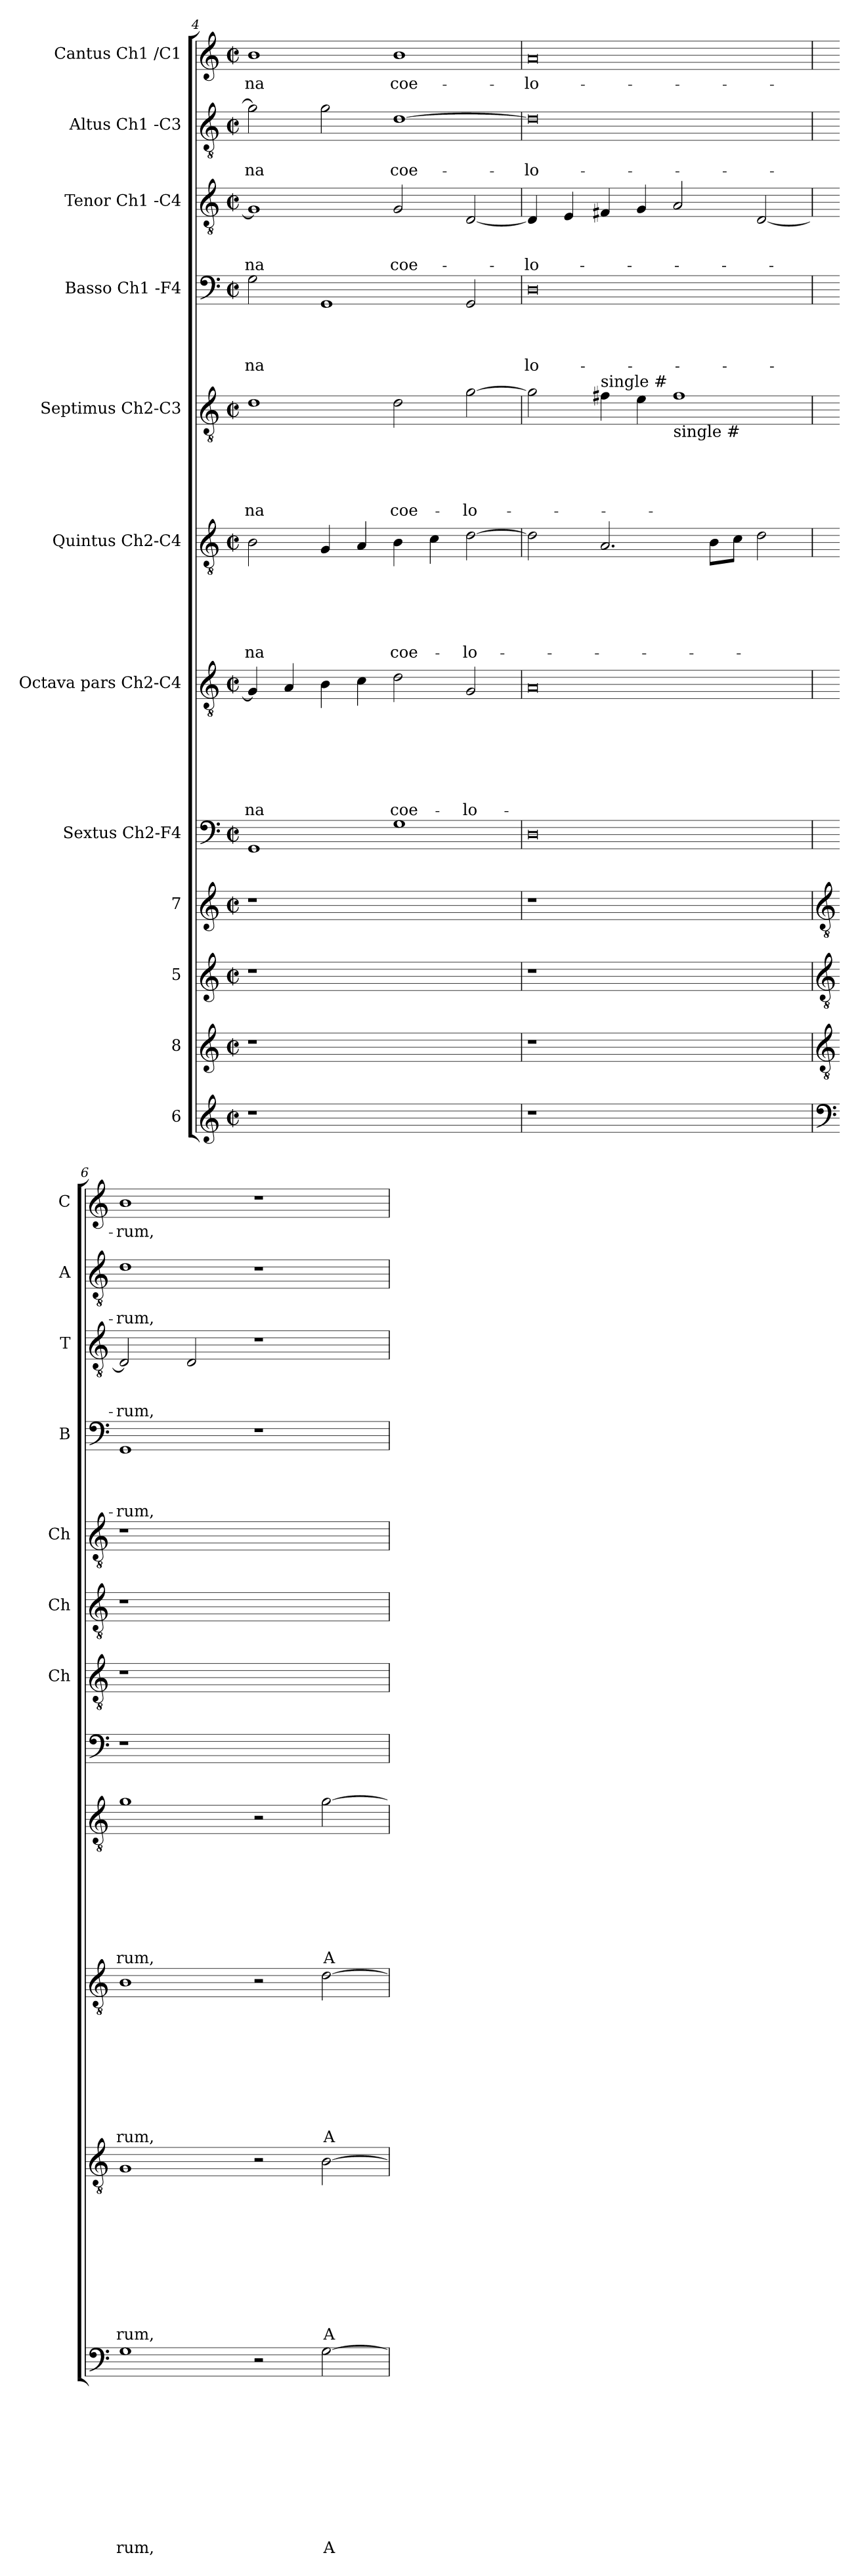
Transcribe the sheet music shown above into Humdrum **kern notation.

**kern	**text	**text	**text	**text	**text	**text	**text	**text	**text	**text	**text	**kern	**text	**text	**text	**text	**text	**text	**text	**text	**text	**text	**kern	**text	**text	**text	**text	**text	**text	**text	**text	**text	**kern	**text	**text	**text	**text	**text	**text	**text	**text	**kern	**kern	**text	**text	**text	**text	**text	**text	**text	**kern	**text	**text	**text	**text	**text	**text	**kern	**text	**text	**text	**text	**text	**kern	**text	**text	**text	**text	**kern	**text	**text	**text	**kern	**text	**text	**kern	**text
*part12	*part12	*part12	*part12	*part12	*part12	*part12	*part12	*part12	*part12	*part12	*part12	*part11	*part11	*part11	*part11	*part11	*part11	*part11	*part11	*part11	*part11	*part11	*part10	*part10	*part10	*part10	*part10	*part10	*part10	*part10	*part10	*part10	*part9	*part9	*part9	*part9	*part9	*part9	*part9	*part9	*part9	*part8	*part7	*part7	*part7	*part7	*part7	*part7	*part7	*part7	*part6	*part6	*part6	*part6	*part6	*part6	*part6	*part5	*part5	*part5	*part5	*part5	*part5	*part4	*part4	*part4	*part4	*part4	*part3	*part3	*part3	*part3	*part2	*part2	*part2	*part1	*part1
*staff12	*staff12	*staff12	*staff12	*staff12	*staff12	*staff12	*staff12	*staff12	*staff12	*staff12	*staff12	*staff11	*staff11	*staff11	*staff11	*staff11	*staff11	*staff11	*staff11	*staff11	*staff11	*staff11	*staff10	*staff10	*staff10	*staff10	*staff10	*staff10	*staff10	*staff10	*staff10	*staff10	*staff9	*staff9	*staff9	*staff9	*staff9	*staff9	*staff9	*staff9	*staff9	*staff8	*staff7	*staff7	*staff7	*staff7	*staff7	*staff7	*staff7	*staff7	*staff6	*staff6	*staff6	*staff6	*staff6	*staff6	*staff6	*staff5	*staff5	*staff5	*staff5	*staff5	*staff5	*staff4	*staff4	*staff4	*staff4	*staff4	*staff3	*staff3	*staff3	*staff3	*staff2	*staff2	*staff2	*staff1	*staff1
*I"6	*	*	*	*	*	*	*	*	*	*	*	*I"8	*	*	*	*	*	*	*	*	*	*	*I"5	*	*	*	*	*	*	*	*	*	*I"7	*	*	*	*	*	*	*	*	*I"Sextus Ch2-F4	*I"Octava pars Ch2-C4	*	*	*	*	*	*	*	*I"Quintus Ch2-C4	*	*	*	*	*	*	*I"Septimus Ch2-C3	*	*	*	*	*	*I"Basso Ch1 -F4	*	*	*	*	*I"Tenor Ch1 -C4	*	*	*	*I"Altus Ch1 -C3	*	*	*I"Cantus Ch1 /C1	*
*	*	*	*	*	*	*	*	*	*	*	*	*	*	*	*	*	*	*	*	*	*	*	*	*	*	*	*	*	*	*	*	*	*	*	*	*	*	*	*	*	*	*	*I'Ch	*	*	*	*	*	*	*	*I'Ch	*	*	*	*	*	*	*I'Ch	*	*	*	*	*	*I'B	*	*	*	*	*I'T	*	*	*	*I'A	*	*	*I'C	*
*clefG2	*	*	*	*	*	*	*	*	*	*	*	*clefG2	*	*	*	*	*	*	*	*	*	*	*clefG2	*	*	*	*	*	*	*	*	*	*clefG2	*	*	*	*	*	*	*	*	*clefF4	*clefGv2	*	*	*	*	*	*	*	*clefGv2	*	*	*	*	*	*	*clefGv2	*	*	*	*	*	*clefF4	*	*	*	*	*clefGv2	*	*	*	*clefGv2	*	*	*clefG2	*
*k[]	*	*	*	*	*	*	*	*	*	*	*	*k[]	*	*	*	*	*	*	*	*	*	*	*k[]	*	*	*	*	*	*	*	*	*	*k[]	*	*	*	*	*	*	*	*	*k[]	*k[]	*	*	*	*	*	*	*	*k[]	*	*	*	*	*	*	*k[]	*	*	*	*	*	*k[]	*	*	*	*	*k[]	*	*	*	*k[]	*	*	*k[]	*
*C:	*	*	*	*	*	*	*	*	*	*	*	*C:	*	*	*	*	*	*	*	*	*	*	*C:	*	*	*	*	*	*	*	*	*	*C:	*	*	*	*	*	*	*	*	*C:	*C:	*	*	*	*	*	*	*	*C:	*	*	*	*	*	*	*C:	*	*	*	*	*	*C:	*	*	*	*	*C:	*	*	*	*C:	*	*	*C:	*
*M2/2	*	*	*	*	*	*	*	*	*	*	*	*M2/2	*	*	*	*	*	*	*	*	*	*	*M2/2	*	*	*	*	*	*	*	*	*	*M2/2	*	*	*	*	*	*	*	*	*M2/2	*M2/2	*	*	*	*	*	*	*	*M2/2	*	*	*	*	*	*	*M2/2	*	*	*	*	*	*M2/2	*	*	*	*	*M2/2	*	*	*	*M2/2	*	*	*M2/2	*
*met(c|)	*	*	*	*	*	*	*	*	*	*	*	*met(c|)	*	*	*	*	*	*	*	*	*	*	*met(c|)	*	*	*	*	*	*	*	*	*	*met(c|)	*	*	*	*	*	*	*	*	*met(c|)	*met(c|)	*	*	*	*	*	*	*	*met(c|)	*	*	*	*	*	*	*met(c|)	*	*	*	*	*	*met(c|)	*	*	*	*	*met(c|)	*	*	*	*met(c|)	*	*	*met(c|)	*
=4	=4	=4	=4	=4	=4	=4	=4	=4	=4	=4	=4	=4	=4	=4	=4	=4	=4	=4	=4	=4	=4	=4	=4	=4	=4	=4	=4	=4	=4	=4	=4	=4	=4	=4	=4	=4	=4	=4	=4	=4	=4	=4	=4	=4	=4	=4	=4	=4	=4	=4	=4	=4	=4	=4	=4	=4	=4	=4	=4	=4	=4	=4	=4	=4	=4	=4	=4	=4	=4	=4	=4	=4	=4	=4	=4	=4	=4
!	!	!	!	!	!	!	!	!	!	!	!	!	!	!	!	!	!	!	!	!	!	!	!	!	!	!	!	!	!	!	!	!	!	!	!	!	!	!	!	!	!	!	!	!	!	!	!	!	!	!LO:LY:a	!	!	!	!	!	!	!LO:LY:a	!	!	!	!	!	!LO:LY:b	!	!	!	!	!LO:LY:a	!	!	!	!LO:LY:a	!	!	!LO:LY:a	!	!LO:LY:b
1r	.	.	.	.	.	.	.	.	.	.	.	1r	.	.	.	.	.	.	.	.	.	.	1r	.	.	.	.	.	.	.	.	.	1r	.	.	.	.	.	.	.	.	1GG	4G/]	.	.	.	.	.	.	-na	2B\	.	.	.	.	.	-na	1d	.	.	.	.	-na	2G\	.	.	.	-na	1G]	.	.	-na	2g\]	.	-na	1b	-na
.	.	.	.	.	.	.	.	.	.	.	.	.	.	.	.	.	.	.	.	.	.	.	.	.	.	.	.	.	.	.	.	.	.	.	.	.	.	.	.	.	.	.	4A/	.	.	.	.	.	.	.	.	.	.	.	.	.	.	.	.	.	.	.	.	.	.	.	.	.	.	.	.	.	.	.	.	.	.
.	.	.	.	.	.	.	.	.	.	.	.	.	.	.	.	.	.	.	.	.	.	.	.	.	.	.	.	.	.	.	.	.	.	.	.	.	.	.	.	.	.	.	4B\	.	.	.	.	.	.	.	4G/	.	.	.	.	.	.	.	.	.	.	.	.	1GG	.	.	.	.	.	.	.	.	2g\	.	.	.	.
.	.	.	.	.	.	.	.	.	.	.	.	.	.	.	.	.	.	.	.	.	.	.	.	.	.	.	.	.	.	.	.	.	.	.	.	.	.	.	.	.	.	.	4c\	.	.	.	.	.	.	.	4A/	.	.	.	.	.	.	.	.	.	.	.	.	.	.	.	.	.	.	.	.	.	.	.	.	.	.
!	!	!	!	!	!	!	!	!	!	!	!	!	!	!	!	!	!	!	!	!	!	!	!	!	!	!	!	!	!	!	!	!	!	!	!	!	!	!	!	!	!	!	!	!	!	!	!	!	!	!LO:LY:a	!	!	!	!	!	!	!LO:LY:a	!	!	!	!	!	!LO:LY:b	!	!	!	!	!	!	!	!	!LO:LY:a	!	!	!LO:LY:a	!	!LO:LY:b
1ryy	.	.	.	.	.	.	.	.	.	.	.	1ryy	.	.	.	.	.	.	.	.	.	.	1ryy	.	.	.	.	.	.	.	.	.	1ryy	.	.	.	.	.	.	.	.	1G	2d\	.	.	.	.	.	.	coe-	4B\	.	.	.	.	.	coe-	2d\	.	.	.	.	coe-	.	.	.	.	.	2G/	.	.	coe-	[>1d	.	coe-	1b	coe-
.	.	.	.	.	.	.	.	.	.	.	.	.	.	.	.	.	.	.	.	.	.	.	.	.	.	.	.	.	.	.	.	.	.	.	.	.	.	.	.	.	.	.	.	.	.	.	.	.	.	.	4c\	.	.	.	.	.	.	.	.	.	.	.	.	.	.	.	.	.	.	.	.	.	.	.	.	.	.
!	!	!	!	!	!	!	!	!	!	!	!	!	!	!	!	!	!	!	!	!	!	!	!	!	!	!	!	!	!	!	!	!	!	!	!	!	!	!	!	!	!	!	!	!	!	!	!	!	!	!LO:LY:a	!	!	!	!	!	!	!LO:LY:a	!	!	!	!	!	!LO:LY:b	!	!	!	!	!	!	!	!	!	!	!	!	!	!
.	.	.	.	.	.	.	.	.	.	.	.	.	.	.	.	.	.	.	.	.	.	.	.	.	.	.	.	.	.	.	.	.	.	.	.	.	.	.	.	.	.	.	2G/	.	.	.	.	.	.	-lo-	[>2d\	.	.	.	.	.	-lo-	[>2g\	.	.	.	.	-lo-	2GG/	.	.	.	.	[<2D/	.	.	.	.	.	.	.	.
=5	=5	=5	=5	=5	=5	=5	=5	=5	=5	=5	=5	=5	=5	=5	=5	=5	=5	=5	=5	=5	=5	=5	=5	=5	=5	=5	=5	=5	=5	=5	=5	=5	=5	=5	=5	=5	=5	=5	=5	=5	=5	=5	=5	=5	=5	=5	=5	=5	=5	=5	=5	=5	=5	=5	=5	=5	=5	=5	=5	=5	=5	=5	=5	=5	=5	=5	=5	=5	=5	=5	=5	=5	=5	=5	=5	=5	=5
!	!	!	!	!	!	!	!	!	!	!	!	!	!	!	!	!	!	!	!	!	!	!	!	!	!	!	!	!	!	!	!	!	!	!	!	!	!	!	!	!	!	!	!	!	!	!	!	!	!	!	!	!	!	!	!	!	!	!	!	!	!	!	!	!	!	!	!	!LO:LY:a	!	!	!	!LO:LY:a	!	!	!LO:LY:a	!	!LO:LY:b
1r	.	.	.	.	.	.	.	.	.	.	.	1r	.	.	.	.	.	.	.	.	.	.	1r	.	.	.	.	.	.	.	.	.	1r	.	.	.	.	.	.	.	.	0D	0A	.	.	.	.	.	.	.	2d\]	.	.	.	.	.	.	2g\]	.	.	.	.	.	0D	.	.	.	lo-	4D/]	.	.	-lo-	0d]	.	-lo-	0a	-lo-
.	.	.	.	.	.	.	.	.	.	.	.	.	.	.	.	.	.	.	.	.	.	.	.	.	.	.	.	.	.	.	.	.	.	.	.	.	.	.	.	.	.	.	.	.	.	.	.	.	.	.	.	.	.	.	.	.	.	.	.	.	.	.	.	.	.	.	.	.	4E/	.	.	.	.	.	.	.	.
!	!	!	!	!	!	!	!	!	!	!	!	!	!	!	!	!	!	!	!	!	!	!	!	!	!	!	!	!	!	!	!	!	!	!	!	!	!	!	!	!	!	!	!	!	!	!	!	!	!	!	!	!	!	!	!	!	!	!LO:TX:a:t=single #	!	!	!	!	!	!	!	!	!	!	!	!	!	!	!	!	!	!	!
.	.	.	.	.	.	.	.	.	.	.	.	.	.	.	.	.	.	.	.	.	.	.	.	.	.	.	.	.	.	.	.	.	.	.	.	.	.	.	.	.	.	.	.	.	.	.	.	.	.	.	2.A/	.	.	.	.	.	.	4f#\	.	.	.	.	.	.	.	.	.	.	4F#X/	.	.	.	.	.	.	.	.
.	.	.	.	.	.	.	.	.	.	.	.	.	.	.	.	.	.	.	.	.	.	.	.	.	.	.	.	.	.	.	.	.	.	.	.	.	.	.	.	.	.	.	.	.	.	.	.	.	.	.	.	.	.	.	.	.	.	4e\	.	.	.	.	.	.	.	.	.	.	4G/	.	.	.	.	.	.	.	.
!	!	!	!	!	!	!	!	!	!	!	!	!	!	!	!	!	!	!	!	!	!	!	!	!	!	!	!	!	!	!	!	!	!	!	!	!	!	!	!	!	!	!	!	!	!	!	!	!	!	!	!	!	!	!	!	!	!	!LO:TX:b:t=single #	!	!	!	!	!	!	!	!	!	!	!	!	!	!	!	!	!	!	!
1ryy	.	.	.	.	.	.	.	.	.	.	.	1ryy	.	.	.	.	.	.	.	.	.	.	1ryy	.	.	.	.	.	.	.	.	.	1ryy	.	.	.	.	.	.	.	.	.	.	.	.	.	.	.	.	.	.	.	.	.	.	.	.	1f#	.	.	.	.	.	.	.	.	.	.	2A/	.	.	.	.	.	.	.	.
.	.	.	.	.	.	.	.	.	.	.	.	.	.	.	.	.	.	.	.	.	.	.	.	.	.	.	.	.	.	.	.	.	.	.	.	.	.	.	.	.	.	.	.	.	.	.	.	.	.	.	8B\L	.	.	.	.	.	.	.	.	.	.	.	.	.	.	.	.	.	.	.	.	.	.	.	.	.	.
.	.	.	.	.	.	.	.	.	.	.	.	.	.	.	.	.	.	.	.	.	.	.	.	.	.	.	.	.	.	.	.	.	.	.	.	.	.	.	.	.	.	.	.	.	.	.	.	.	.	.	8c\J	.	.	.	.	.	.	.	.	.	.	.	.	.	.	.	.	.	.	.	.	.	.	.	.	.	.
.	.	.	.	.	.	.	.	.	.	.	.	.	.	.	.	.	.	.	.	.	.	.	.	.	.	.	.	.	.	.	.	.	.	.	.	.	.	.	.	.	.	.	.	.	.	.	.	.	.	.	2d\	.	.	.	.	.	.	.	.	.	.	.	.	.	.	.	.	.	[<2D/	.	.	.	.	.	.	.	.
!!LO:PB:g=z
=6	=6	=6	=6	=6	=6	=6	=6	=6	=6	=6	=6	=6	=6	=6	=6	=6	=6	=6	=6	=6	=6	=6	=6	=6	=6	=6	=6	=6	=6	=6	=6	=6	=6	=6	=6	=6	=6	=6	=6	=6	=6	=6	=6	=6	=6	=6	=6	=6	=6	=6	=6	=6	=6	=6	=6	=6	=6	=6	=6	=6	=6	=6	=6	=6	=6	=6	=6	=6	=6	=6	=6	=6	=6	=6	=6	=6	=6
*clefF4	*	*	*	*	*	*	*	*	*	*	*	*clefGv2	*	*	*	*	*	*	*	*	*	*	*clefGv2	*	*	*	*	*	*	*	*	*	*clefGv2	*	*	*	*	*	*	*	*	*	*	*	*	*	*	*	*	*	*	*	*	*	*	*	*	*	*	*	*	*	*	*	*	*	*	*	*	*	*	*	*	*	*	*	*
!	!	!	!	!	!	!	!	!	!	!	!LO:LY:a	!	!	!	!	!	!	!	!	!	!	!LO:LY:a	!	!	!	!	!	!	!	!	!	!LO:LY:a	!	!	!	!	!	!	!	!	!LO:LY:b	!	!	!	!	!	!	!	!	!	!	!	!	!	!	!	!	!	!	!	!	!	!	!	!	!	!	!LO:LY:a	!	!	!	!LO:LY:a	!	!	!LO:LY:a	!	!LO:LY:b
1G	.	.	.	.	.	.	.	.	.	.	rum,	1G	.	.	.	.	.	.	.	.	.	rum,	1B	.	.	.	.	.	.	.	.	rum,	1g	.	.	.	.	.	.	.	rum,	1r	1r	.	.	.	.	.	.	.	1r	.	.	.	.	.	.	1r	.	.	.	.	.	1GG	.	.	.	-rum,	2D/]	.	.	-rum,	1d	.	-rum,	1b	-rum,
.	.	.	.	.	.	.	.	.	.	.	.	.	.	.	.	.	.	.	.	.	.	.	.	.	.	.	.	.	.	.	.	.	.	.	.	.	.	.	.	.	.	.	.	.	.	.	.	.	.	.	.	.	.	.	.	.	.	.	.	.	.	.	.	.	.	.	.	.	2D/	.	.	.	.	.	.	.	.
2r	.	.	.	.	.	.	.	.	.	.	.	2r	.	.	.	.	.	.	.	.	.	.	2r	.	.	.	.	.	.	.	.	.	2r	.	.	.	.	.	.	.	.	1ryy	1ryy	.	.	.	.	.	.	.	1ryy	.	.	.	.	.	.	1ryy	.	.	.	.	.	1r	.	.	.	.	1r	.	.	.	1r	.	.	1r	.
!	!	!	!	!	!	!	!	!	!	!	!LO:LY:a	!	!	!	!	!	!	!	!	!	!	!LO:LY:a	!	!	!	!	!	!	!	!	!	!LO:LY:a	!	!	!	!	!	!	!	!	!LO:LY:b	!	!	!	!	!	!	!	!	!	!	!	!	!	!	!	!	!	!	!	!	!	!	!	!	!	!	!	!	!	!	!	!	!	!	!	!
[>2G\	.	.	.	.	.	.	.	.	.	.	A-	[>2B\	.	.	.	.	.	.	.	.	.	A-	[>2d\	.	.	.	.	.	.	.	.	A-	[>2g\	.	.	.	.	.	.	.	A-	.	.	.	.	.	.	.	.	.	.	.	.	.	.	.	.	.	.	.	.	.	.	.	.	.	.	.	.	.	.	.	.	.	.	.	.
=	=	=	=	=	=	=	=	=	=	=	=	=	=	=	=	=	=	=	=	=	=	=	=	=	=	=	=	=	=	=	=	=	=	=	=	=	=	=	=	=	=	=	=	=	=	=	=	=	=	=	=	=	=	=	=	=	=	=	=	=	=	=	=	=	=	=	=	=	=	=	=	=	=	=	=	=	=
*-	*-	*-	*-	*-	*-	*-	*-	*-	*-	*-	*-	*-	*-	*-	*-	*-	*-	*-	*-	*-	*-	*-	*-	*-	*-	*-	*-	*-	*-	*-	*-	*-	*-	*-	*-	*-	*-	*-	*-	*-	*-	*-	*-	*-	*-	*-	*-	*-	*-	*-	*-	*-	*-	*-	*-	*-	*-	*-	*-	*-	*-	*-	*-	*-	*-	*-	*-	*-	*-	*-	*-	*-	*-	*-	*-	*-	*-
